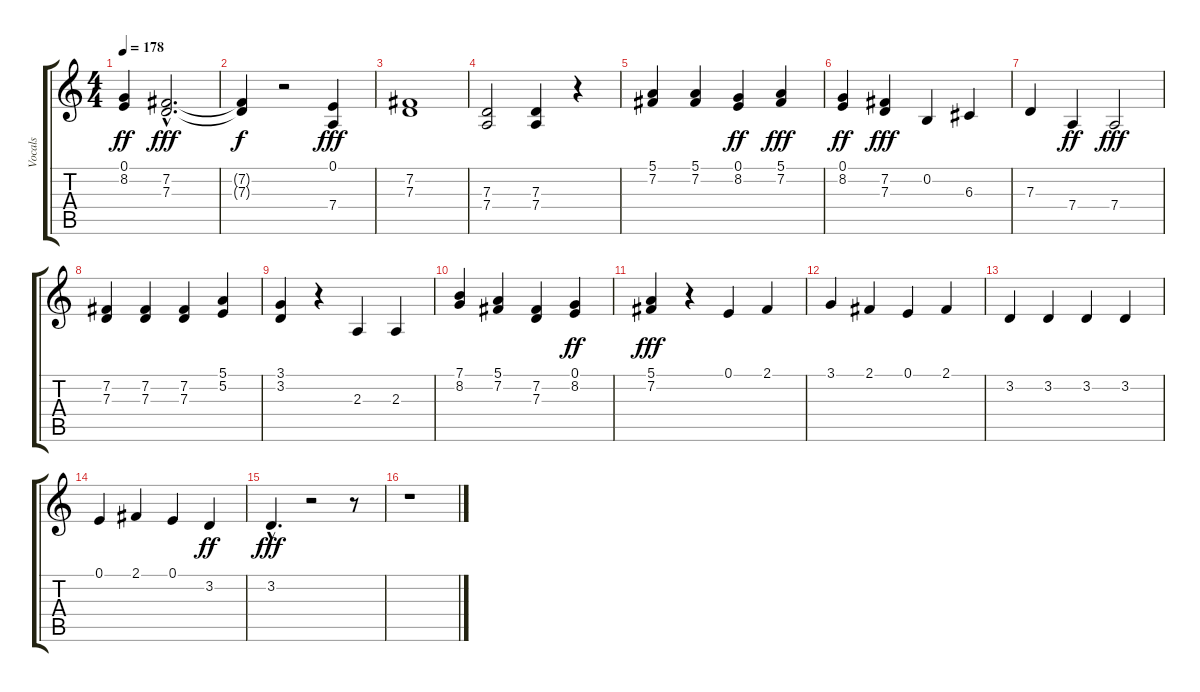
\track ("Vocals" "Vocals") {instrument oboe}
\staff {score tabs}
\tuning (E4 B3 G3 D3 A2 E2) {hide}
\ts (4 4)
\tempo 178
\clef g2
\ks c
(0.1 8.2).4{dy ff} (7.2{hac} 7.3{hac}).2{d dy fff} |
(7.2{t} 7.3{t}).4{dy f} r.2 (0.1 7.4).4{dy fff} |
(7.2 7.3).1 |
(7.3 7.4).2 (7.3 7.4).4 r.4 |
(5.1 7.2).4 (5.1 7.2).4 (0.1 8.2).4{dy ff} (5.1 7.2).4{dy fff} |
(0.1 8.2).4{dy ff} (7.2 7.3).4{dy fff} 0.2.4 6.3.4 |
7.3.4 7.4.4{dy ff} 7.4.2{dy fff} |
(7.2 7.3).4 (7.2 7.3).4 (7.2 7.3).4 (5.1 5.2).4 |
(3.1 3.2).4 r.4 2.3.4 2.3.4 |
(7.1 8.2).4 (5.1 7.2).4 (7.2 7.3).4 (0.1 8.2).4{dy ff} |
(5.1 7.2).4{dy fff} r.4 0.1.4 2.1.4 |
3.1.4 2.1.4 0.1.4 2.1.4 |
3.2.4 3.2.4 3.2.4 3.2.4 |
0.1.4 2.1.4 0.1.4 3.2.4{dy ff} |
3.2{hac}.4{d dy fff} r.2 r.8 |
r.1
